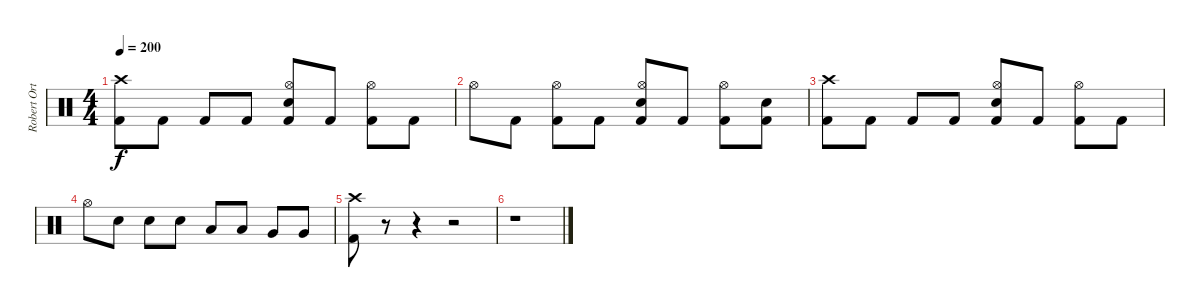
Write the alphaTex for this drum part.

\track ("Robert Ortiz" "Robert Ort") {instrument percussion}
\staff {score}
\articulation defaults
\ts (4 4)
\tempo 200
\clef neutral
\ks c
("Crash high (hit)" "Kick (hit) 2").8{dy f} "Kick (hit) 2".8 "Kick (hit) 2".8 "Kick (hit) 2".8 ("Hi-Hat (open)" "Electric Snare (hit)" "Kick (hit) 2").8 "Kick (hit) 2".8 ("Hi-Hat (open)" "Kick (hit) 2").8 "Kick (hit) 2".8 |
"Hi-Hat (open)".8 "Kick (hit) 2".8 ("Hi-Hat (open)" "Kick (hit) 2").8 "Kick (hit) 2".8 ("Hi-Hat (open)" "Electric Snare (hit)" "Kick (hit) 2").8 "Kick (hit) 2".8 ("Hi-Hat (open)" "Kick (hit) 2").8 ("Electric Snare (hit)" "Kick (hit) 2").8 |
("Crash high (hit)" "Kick (hit) 2").8 "Kick (hit) 2".8 "Kick (hit) 2".8 "Kick (hit) 2".8 ("Hi-Hat (open)" "Electric Snare (hit)" "Kick (hit) 2").8 "Kick (hit) 2".8 ("Hi-Hat (open)" "Kick (hit) 2").8 "Kick (hit) 2".8 |
"Hi-Hat (open)".8 "Electric Snare (hit)".8 "Electric Snare (hit)".8 "Electric Snare (hit)".8 "Low Tom (hit)".8 "Low Tom (hit)".8 "Very Low Tom (hit)".8 "Very Low Tom (hit)".8 |
("Crash high (hit)" "Kick (hit) 2").8 r.8 r.4 r.2 |
r.1
